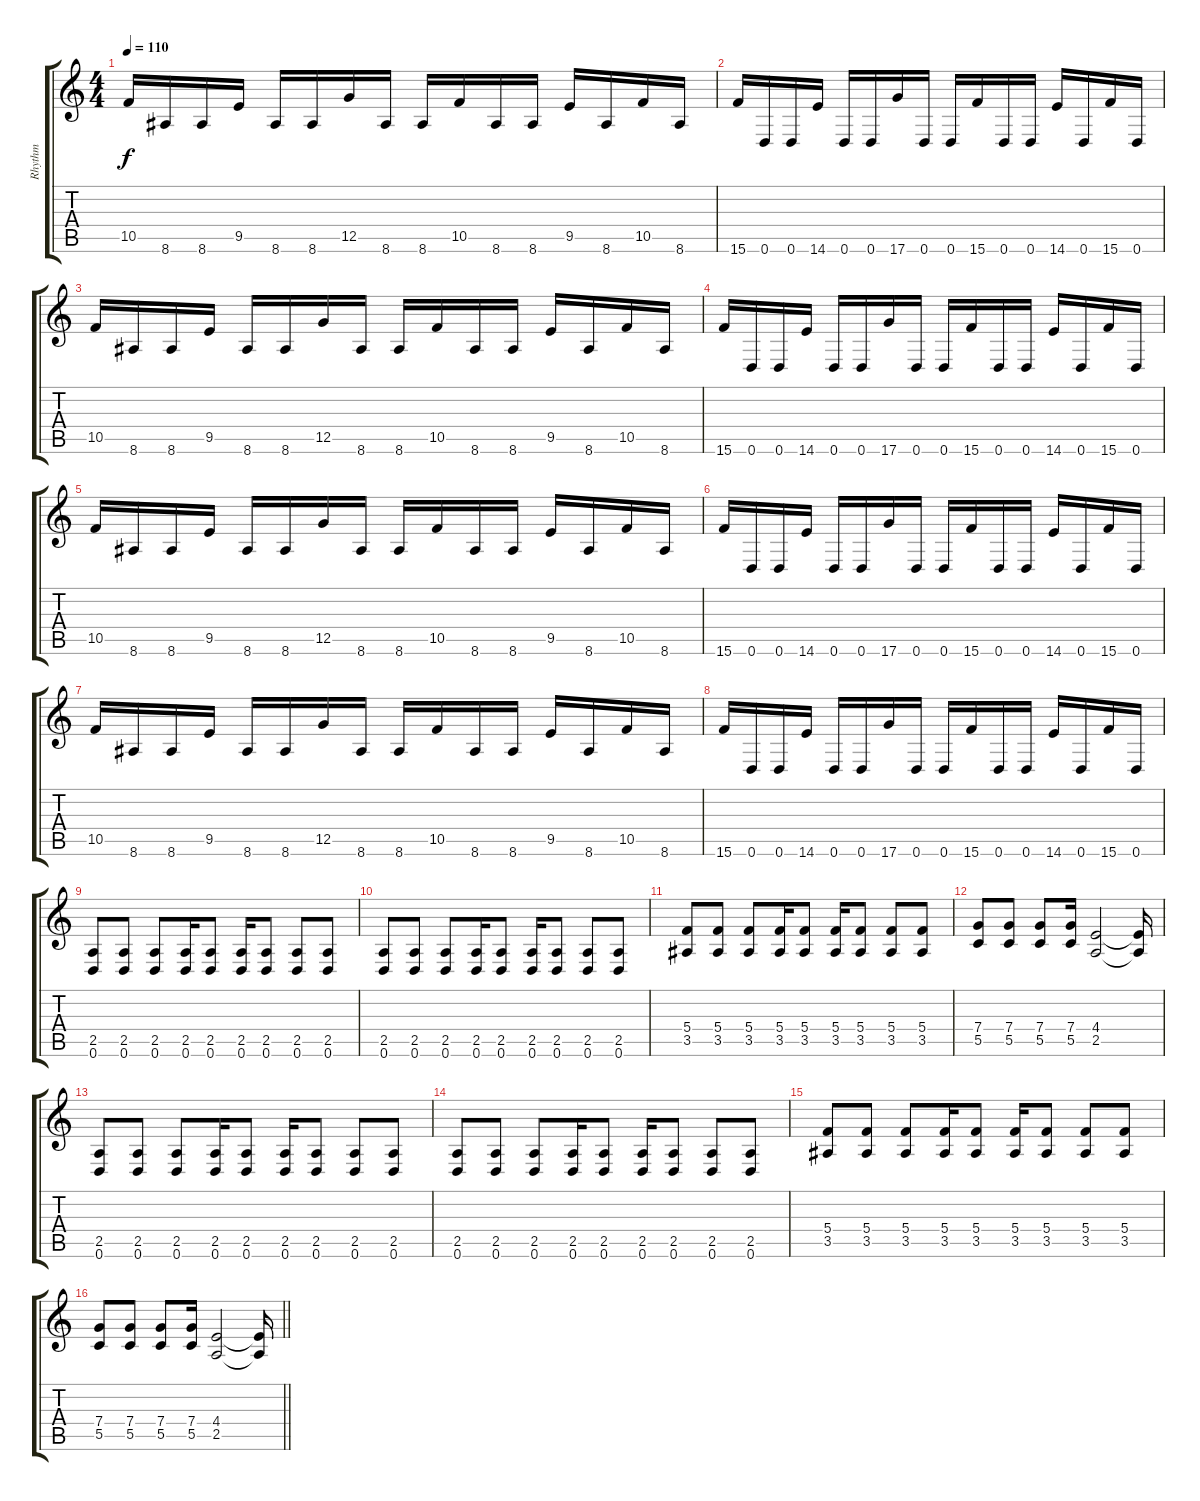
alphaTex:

\track ("Rhythm" "Rhythm") {instrument distortionguitar}
\staff {score tabs}
\tuning (D4 A3 F3 C3 G2 D2) {hide}
\ts (4 4)
\tempo 110
\clef g2
\ks c
10.5.16{dy f} 8.6.16 8.6.16 9.5.16 8.6.16 8.6.16 12.5.16 8.6.16 8.6.16 10.5.16 8.6.16 8.6.16 9.5.16 8.6.16 10.5.16 8.6.16 |
15.6.16 0.6.16 0.6.16 14.6.16 0.6.16 0.6.16 17.6.16 0.6.16 0.6.16 15.6.16 0.6.16 0.6.16 14.6.16 0.6.16 15.6.16 0.6.16 |
10.5.16 8.6.16 8.6.16 9.5.16 8.6.16 8.6.16 12.5.16 8.6.16 8.6.16 10.5.16 8.6.16 8.6.16 9.5.16 8.6.16 10.5.16 8.6.16 |
15.6.16 0.6.16 0.6.16 14.6.16 0.6.16 0.6.16 17.6.16 0.6.16 0.6.16 15.6.16 0.6.16 0.6.16 14.6.16 0.6.16 15.6.16 0.6.16 |
10.5.16 8.6.16 8.6.16 9.5.16 8.6.16 8.6.16 12.5.16 8.6.16 8.6.16 10.5.16 8.6.16 8.6.16 9.5.16 8.6.16 10.5.16 8.6.16 |
15.6.16 0.6.16 0.6.16 14.6.16 0.6.16 0.6.16 17.6.16 0.6.16 0.6.16 15.6.16 0.6.16 0.6.16 14.6.16 0.6.16 15.6.16 0.6.16 |
10.5.16 8.6.16 8.6.16 9.5.16 8.6.16 8.6.16 12.5.16 8.6.16 8.6.16 10.5.16 8.6.16 8.6.16 9.5.16 8.6.16 10.5.16 8.6.16 |
15.6.16 0.6.16 0.6.16 14.6.16 0.6.16 0.6.16 17.6.16 0.6.16 0.6.16 15.6.16 0.6.16 0.6.16 14.6.16 0.6.16 15.6.16 0.6.16 |
(2.5 0.6).8 (2.5 0.6).8 (2.5 0.6).8 (2.5 0.6).16 (2.5 0.6).8 (2.5 0.6).16 (2.5 0.6).8 (2.5 0.6).8 (2.5 0.6).8 |
(2.5 0.6).8 (2.5 0.6).8 (2.5 0.6).8 (2.5 0.6).16 (2.5 0.6).8 (2.5 0.6).16 (2.5 0.6).8 (2.5 0.6).8 (2.5 0.6).8 |
(5.4 3.5).8 (5.4 3.5).8 (5.4 3.5).8 (5.4 3.5).16 (5.4 3.5).8 (5.4 3.5).16 (5.4 3.5).8 (5.4 3.5).8 (5.4 3.5).8 |
(7.4 5.5).8 (7.4 5.5).8 (7.4 5.5).8 (7.4 5.5).16 (4.4 2.5).2 (4.4{t} 2.5{t}).16 |
(2.5 0.6).8 (2.5 0.6).8 (2.5 0.6).8 (2.5 0.6).16 (2.5 0.6).8 (2.5 0.6).16 (2.5 0.6).8 (2.5 0.6).8 (2.5 0.6).8 |
(2.5 0.6).8 (2.5 0.6).8 (2.5 0.6).8 (2.5 0.6).16 (2.5 0.6).8 (2.5 0.6).16 (2.5 0.6).8 (2.5 0.6).8 (2.5 0.6).8 |
(5.4 3.5).8 (5.4 3.5).8 (5.4 3.5).8 (5.4 3.5).16 (5.4 3.5).8 (5.4 3.5).16 (5.4 3.5).8 (5.4 3.5).8 (5.4 3.5).8 |
\barLineRight lightlight
(7.4 5.5).8 (7.4 5.5).8 (7.4 5.5).8 (7.4 5.5).16 (4.4 2.5).2 (4.4{t} 2.5{t}).16
